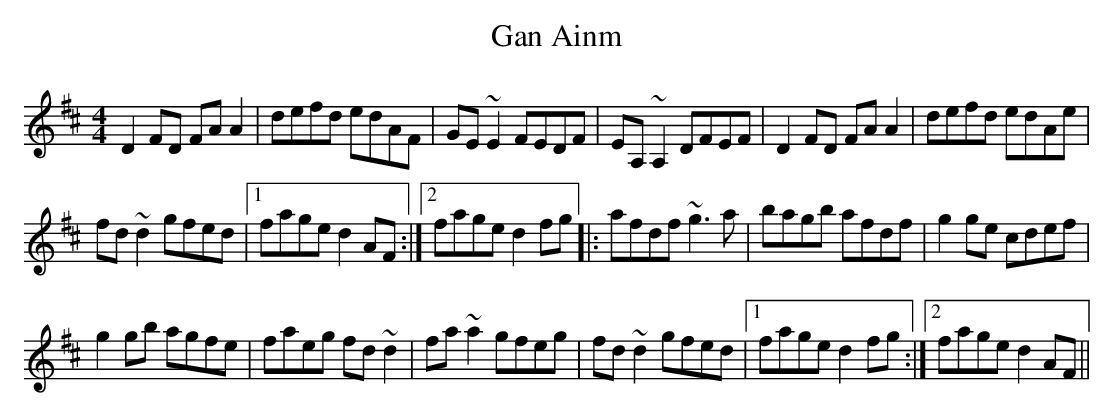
X:1
T:Gan Ainm
M:4/4
L:1/8
K:D
D2FD FAA2 | defd edAF | GE~E2 FEDF | EA,~A,2 DFEF | D2FD FAA2 | defd edAe |
fd~d2 gfed |1 fage d2AF :|2 fage d2fg |: afdf ~g3a | bagb afdf | g2ge cdef |
g2gb agfe | faeg fd~d2 | fa~a2 gfeg | fd~d2 gfed |1 fage d2fg :|2 fage d2AF ||
